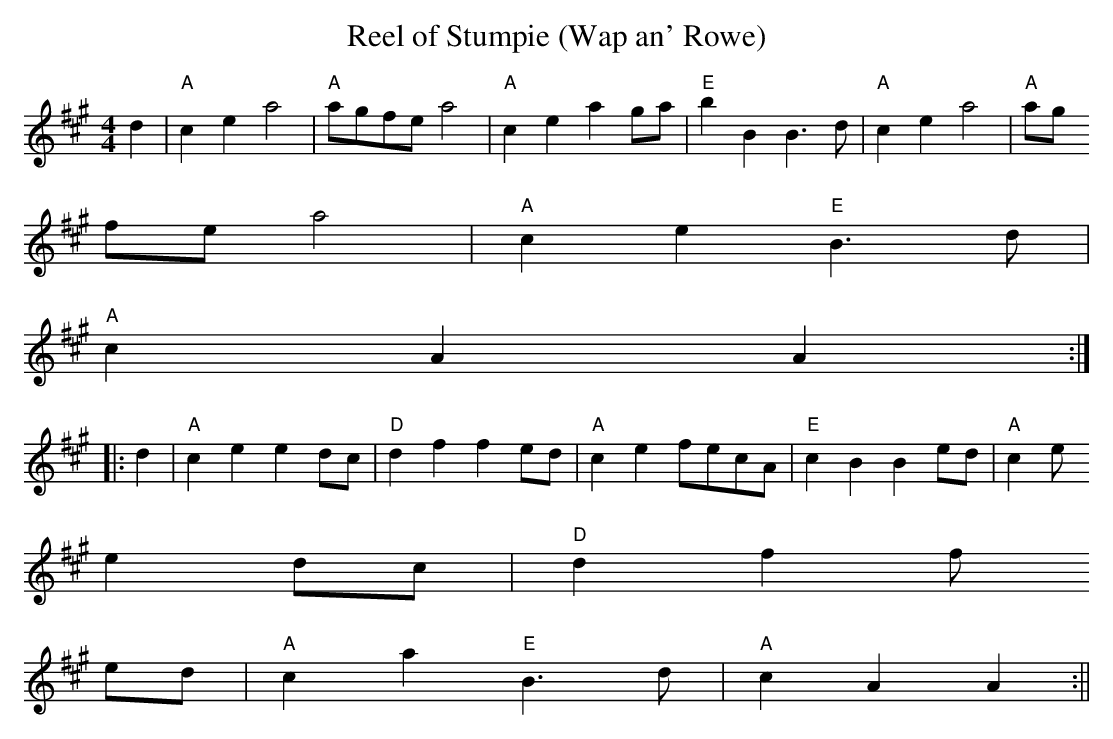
X:1
T:Reel of Stumpie (Wap an' Rowe)
M:4/4
L:1/8
K:A
d2|"A"c2 e2 a4|"A"agfe a4|"A"c2 e2 a2 ga|"E"b2 B2 B3 d|"A"c2 e2 a4|"A"ag
fe a4|"A"c2 e2 "E"B3 d|
"A"c2 A2 A2:|
|:d2|"A" c2 e2 e2 dc|"D"d2 f2 f2 ed|"A"c2 e2 fecA|"E"c2 B2 B2 ed|"A"c2 e
2 e2 dc|"D"d2 f2 f
2 ed|"A"c2 a2 "E"B3 d|"A"c2 A2 A2:||
